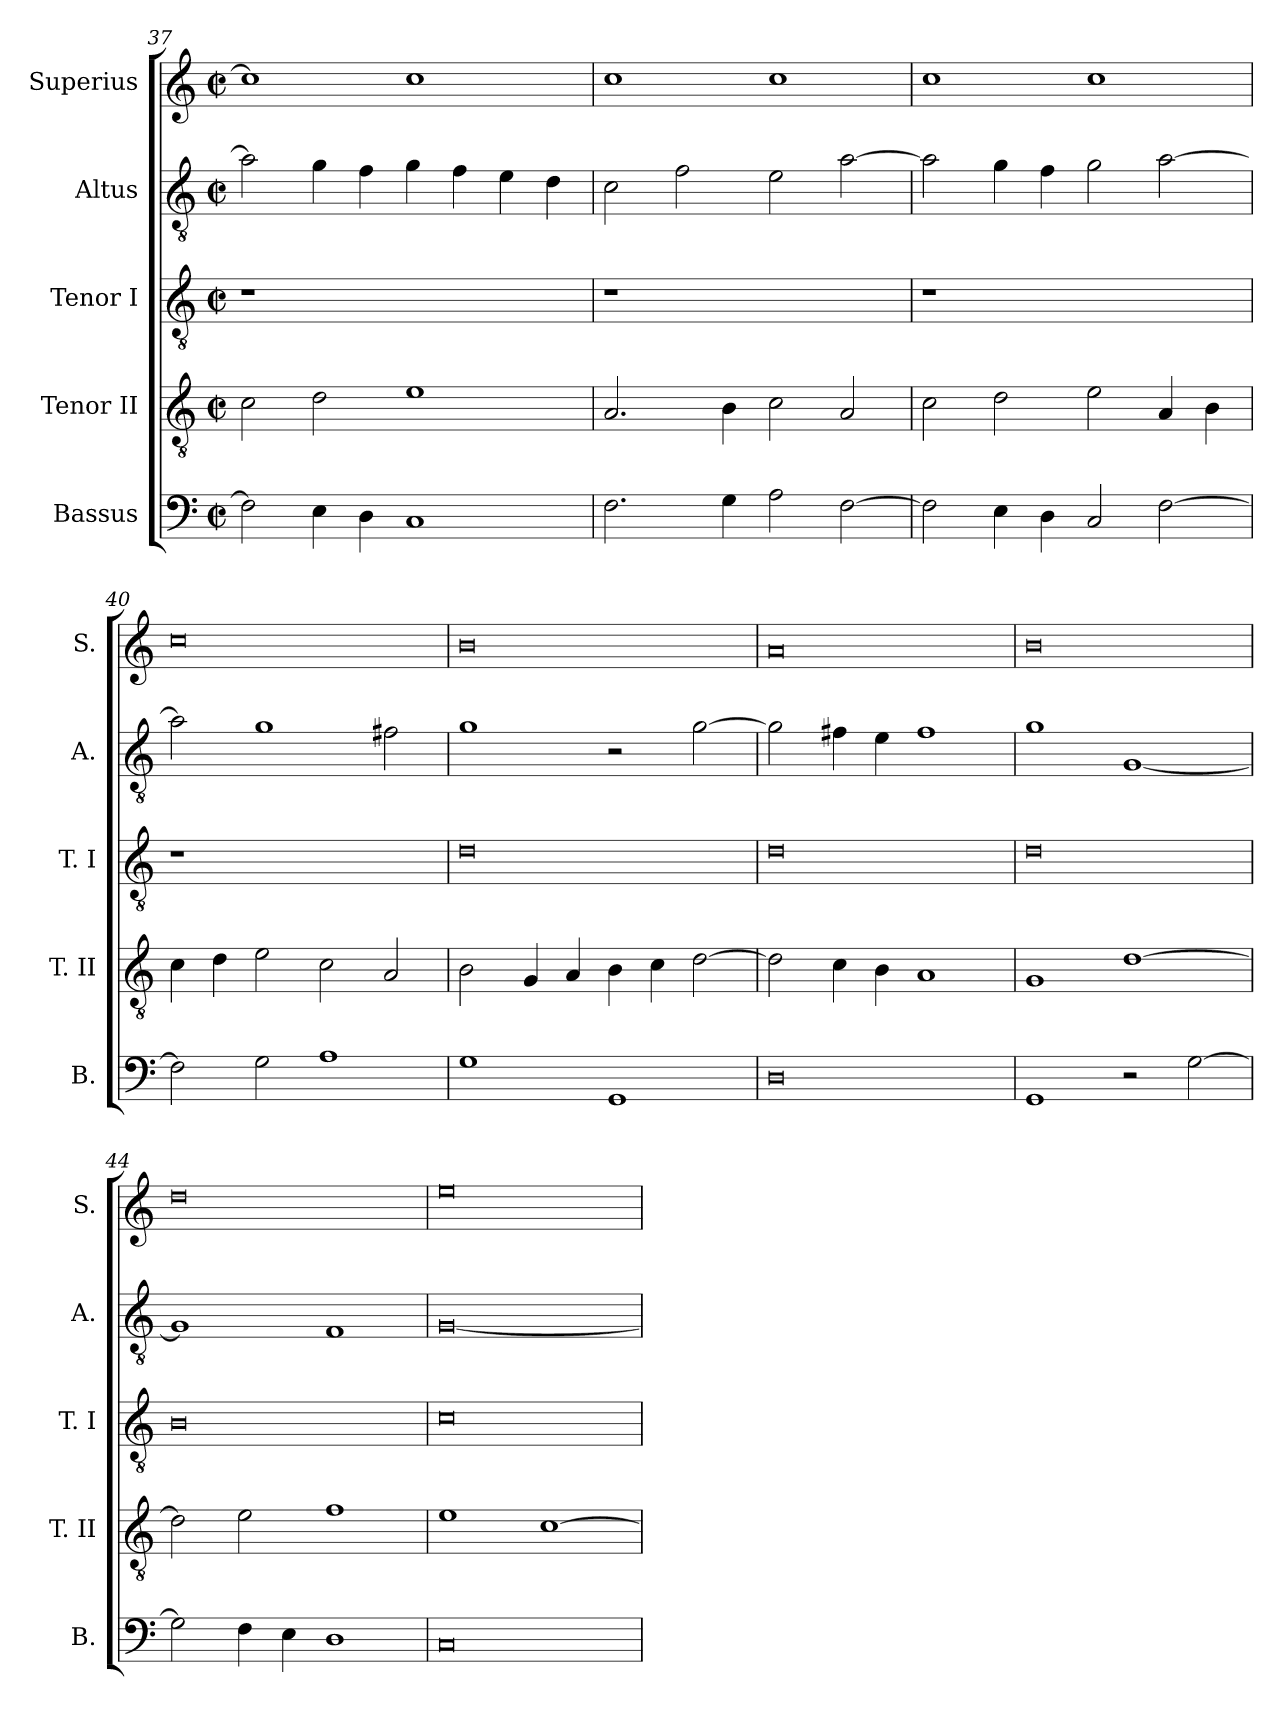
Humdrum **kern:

**kern	**kern	**kern	**kern	**kern
*part5	*part4	*part3	*part2	*part1
*staff5	*staff4	*staff3	*staff2	*staff1
*I"Bassus	*I"Tenor II	*I"Tenor I	*I"Altus	*I"Superius
*I'B.	*I'T. II	*I'T. I	*I'A.	*I'S.
*clefF4	*clefGv2	*clefGv2	*clefGv2	*clefG2
*	*ITrd7c12	*ITrd7c12	*ITrd7c12	*
*k[]	*k[]	*k[]	*k[]	*k[]
*C:	*C:	*C:	*C:	*C:
*M2/2	*M2/2	*M2/2	*M2/2	*M2/2
*met(c|)	*met(c|)	*met(c|)	*met(c|)	*met(c|)
=37	=37	=37	=37	=37
!	!	!LO:N:vis=1	!	!
2Fi\]	2Ci\	1r	2Ai\]	1cci]
4Ei\	2Di\	.	4Gi\	.
4Di\	.	.	4Fi\	.
1Ci	1Ei	1ryy	4Gi\	1cci
.	.	.	4Fi\	.
.	.	.	4Ei\	.
.	.	.	4Di\	.
=38	=38	=38	=38	=38
!	!	!LO:N:vis=1	!	!
2.Fi\	2.AAi/	1r	2Ci\	1cci
.	.	.	2Fi\	.
4Gi\	4BBi\	.	.	.
2Ai\	2Ci\	1ryy	2Ei\	1cci
[>2Fi\	2AAi/	.	[>2Ai\	.
=39	=39	=39	=39	=39
!	!	!LO:N:vis=1	!	!
2Fi\]	2Ci\	1r	2Ai\]	1cci
4Ei\	2Di\	.	4Gi\	.
4Di\	.	.	4Fi\	.
2Ci/	2Ei\	1ryy	2Gi\	1cci
[>2Fi\	4AAi/	.	[>2Ai\	.
.	4BBi\	.	.	.
=40	=40	=40	=40	=40
!	!	!LO:N:vis=1	!	!
2Fi\]	4Ci\	1r	2Ai\]	0cci
.	4Di\	.	.	.
2Gi\	2Ei\	.	1Gi	.
1Ai	2Ci\	1ryy	.	.
.	2AAi/	.	2F#Xi\	.
!!LO:LB:g=z
=41	=41	=41	=41	=41
1Gi	2BBi\	0Di	1Gi	0bi
.	4GGi/	.	.	.
.	4AAi/	.	.	.
1GGi	4BBi\	.	2r	.
.	4Ci\	.	.	.
.	[>2Di\	.	[>2Gi\	.
=42	=42	=42	=42	=42
0Di	2Di\]	0Di	2Gi\]	0ai
.	4Ci\	.	4F#Xi\	.
.	4BBi\	.	4Ei\	.
.	1AAi	.	1F#i	.
=43	=43	=43	=43	=43
1GGi	1GGi	0Di	1Gi	0bi
2r	[>1Di	.	[<1GGi	.
[>2Gi\	.	.	.	.
=44	=44	=44	=44	=44
2Gi\]	2Di\]	0BBi	1GGi]	0ddi
4Fi\	2Ei\	.	.	.
4Ei\	.	.	.	.
1Di	1Fi	.	1FFi	.
=45	=45	=45	=45	=45
0Ci	1Ei	0Ci	[<0GGi	0eei
.	[>1Ci	.	.	.
=	=	=	=	=
*-	*-	*-	*-	*-
